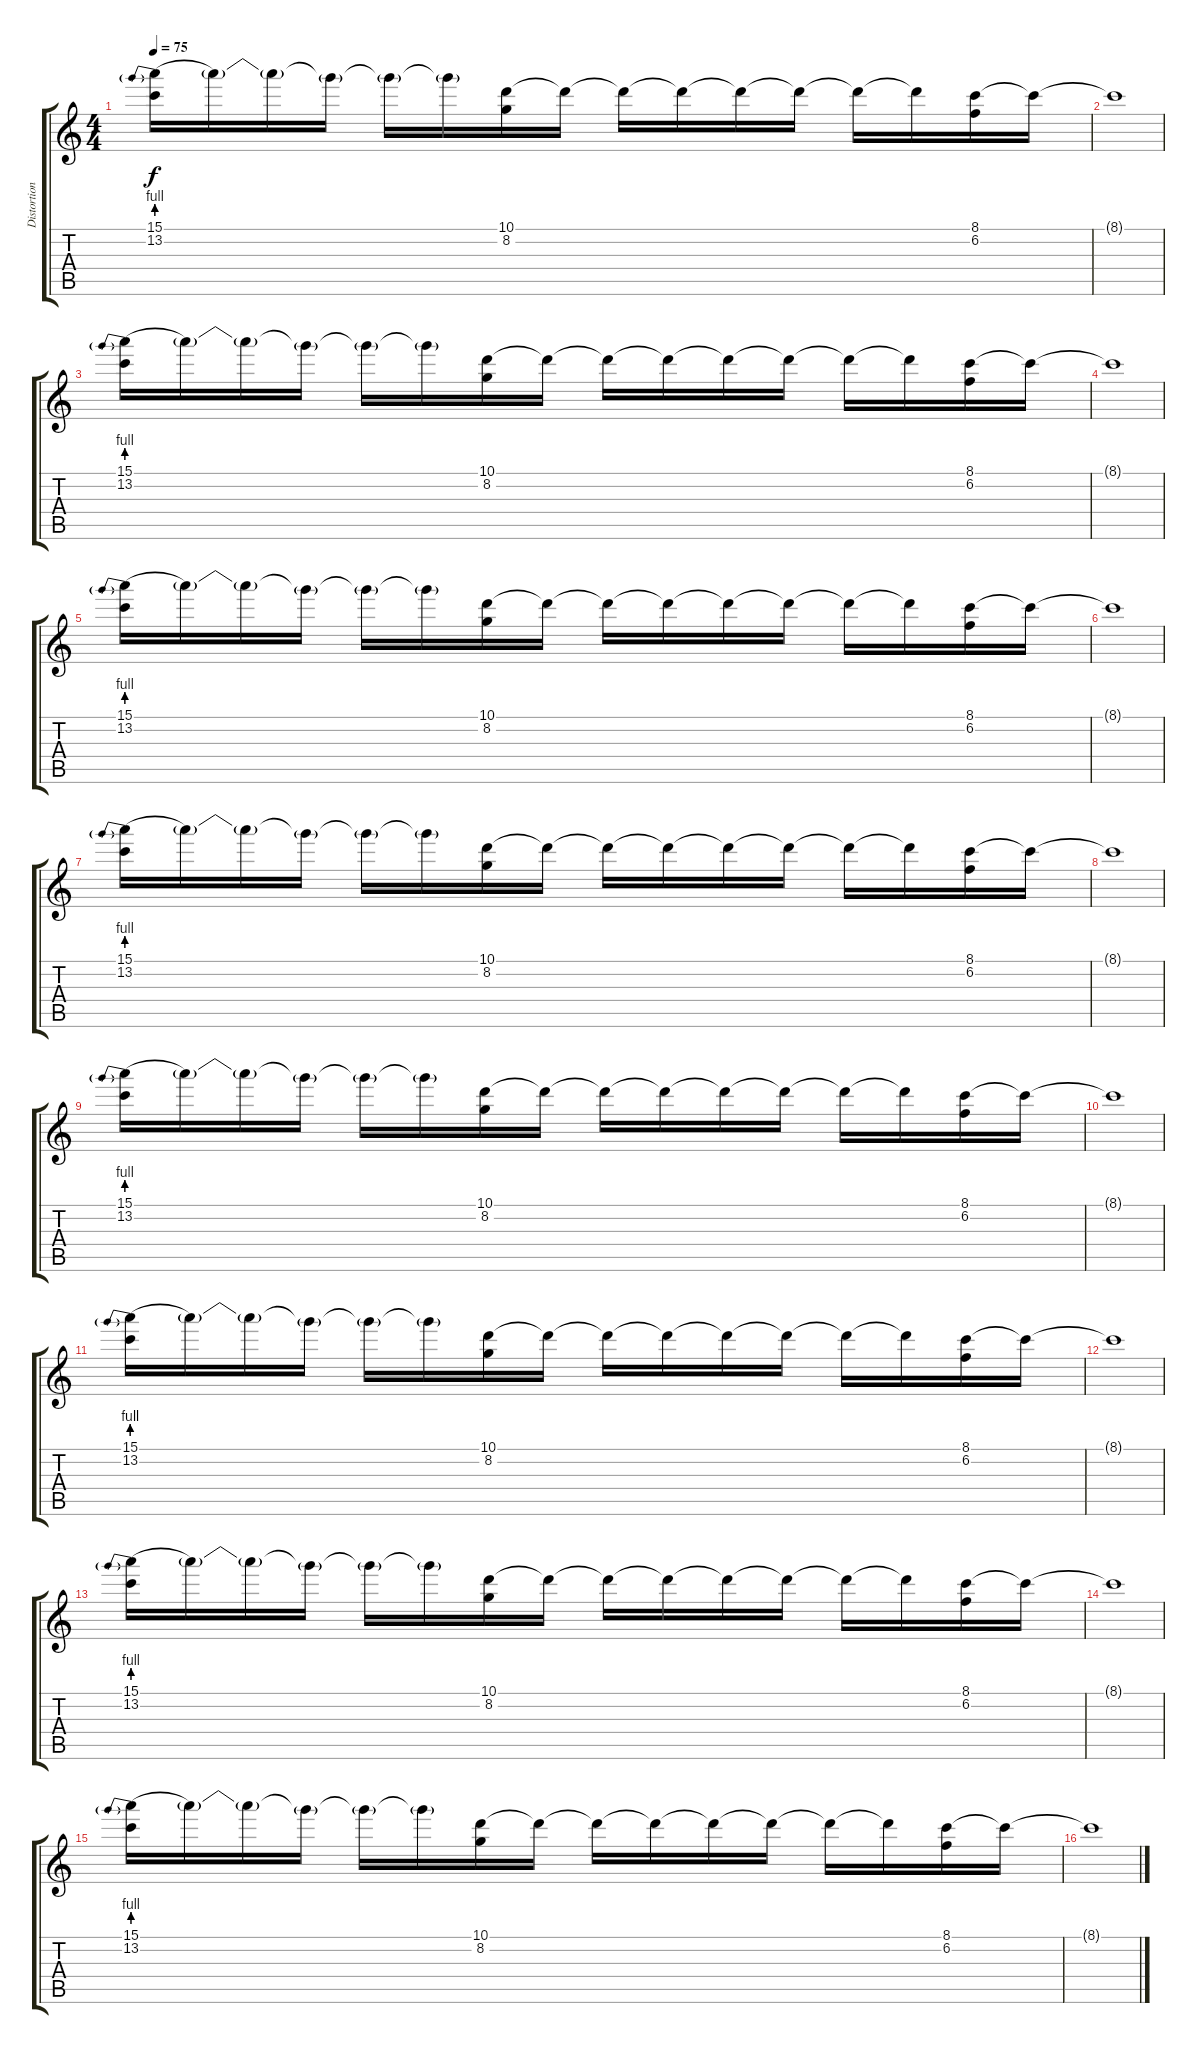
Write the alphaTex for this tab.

\track ("Distortion Gitár" "Distortion") {instrument distortionguitar}
\staff {score tabs}
\tuning (E4 B3 G3 D3 A2 E2) {hide}
\ts (4 4)
\tempo 75
\clef g2
\ks c
(15.1{be (prebend 0 4 60 4)} 13.2).16{dy f} 15.1{t}.16 15.1{t}.16 15.1{t}.16 15.1{t}.16 15.1{t}.16 (10.1 8.2).16 10.1{t}.16 10.1{t}.16 10.1{t}.16 10.1{t}.16 10.1{t}.16 10.1{t}.16 10.1{t}.16 (8.1 6.2).16 8.1{t}.16 |
8.1{t}.1 |
(15.1{be (prebend 0 4 60 4)} 13.2).16 15.1{t}.16 15.1{t}.16 15.1{t}.16 15.1{t}.16 15.1{t}.16 (10.1 8.2).16 10.1{t}.16 10.1{t}.16 10.1{t}.16 10.1{t}.16 10.1{t}.16 10.1{t}.16 10.1{t}.16 (8.1 6.2).16 8.1{t}.16 |
8.1{t}.1 |
(15.1{be (prebend 0 4 60 4)} 13.2).16 15.1{t}.16 15.1{t}.16 15.1{t}.16 15.1{t}.16 15.1{t}.16 (10.1 8.2).16 10.1{t}.16 10.1{t}.16 10.1{t}.16 10.1{t}.16 10.1{t}.16 10.1{t}.16 10.1{t}.16 (8.1 6.2).16 8.1{t}.16 |
8.1{t}.1 |
(15.1{be (prebend 0 4 60 4)} 13.2).16 15.1{t}.16 15.1{t}.16 15.1{t}.16 15.1{t}.16 15.1{t}.16 (10.1 8.2).16 10.1{t}.16 10.1{t}.16 10.1{t}.16 10.1{t}.16 10.1{t}.16 10.1{t}.16 10.1{t}.16 (8.1 6.2).16 8.1{t}.16 |
8.1{t}.1 |
(15.1{be (prebend 0 4 60 4)} 13.2).16 15.1{t}.16 15.1{t}.16 15.1{t}.16 15.1{t}.16 15.1{t}.16 (10.1 8.2).16 10.1{t}.16 10.1{t}.16 10.1{t}.16 10.1{t}.16 10.1{t}.16 10.1{t}.16 10.1{t}.16 (8.1 6.2).16 8.1{t}.16 |
8.1{t}.1 |
(15.1{be (prebend 0 4 60 4)} 13.2).16 15.1{t}.16 15.1{t}.16 15.1{t}.16 15.1{t}.16 15.1{t}.16 (10.1 8.2).16 10.1{t}.16 10.1{t}.16 10.1{t}.16 10.1{t}.16 10.1{t}.16 10.1{t}.16 10.1{t}.16 (8.1 6.2).16 8.1{t}.16 |
8.1{t}.1 |
(15.1{be (prebend 0 4 60 4)} 13.2).16 15.1{t}.16 15.1{t}.16 15.1{t}.16 15.1{t}.16 15.1{t}.16 (10.1 8.2).16 10.1{t}.16 10.1{t}.16 10.1{t}.16 10.1{t}.16 10.1{t}.16 10.1{t}.16 10.1{t}.16 (8.1 6.2).16 8.1{t}.16 |
8.1{t}.1 |
(15.1{be (prebend 0 4 60 4)} 13.2).16 15.1{t}.16 15.1{t}.16 15.1{t}.16 15.1{t}.16 15.1{t}.16 (10.1 8.2).16 10.1{t}.16 10.1{t}.16 10.1{t}.16 10.1{t}.16 10.1{t}.16 10.1{t}.16 10.1{t}.16 (8.1 6.2).16 8.1{t}.16 |
8.1{t}.1
